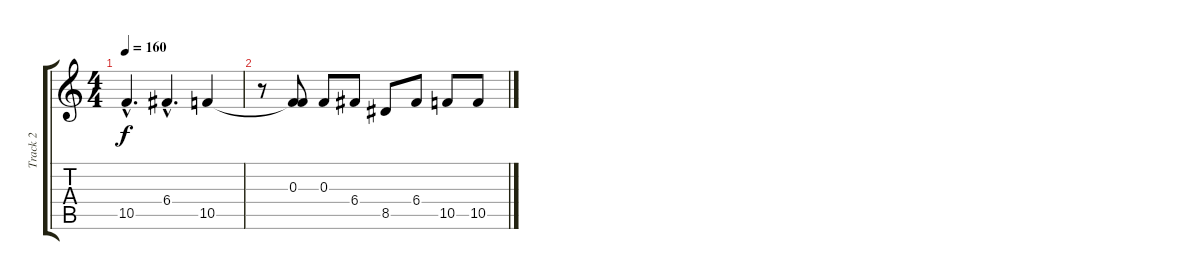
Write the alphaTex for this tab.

\track ("Track 2" "Track 2") {instrument distortionguitar}
\staff {score tabs}
\tuning (D4 A3 F3 C3 G2 C2) {hide}
\ts (4 4)
\tempo 160
\clef g2
\ks c
10.5{hac}.4{d dy f} 6.4{hac}.4{d} 10.5.4 |
r.8 (0.3 10.5{t}).8 0.3.8 6.4.8 8.5.8 6.4.8 10.5.8 10.5.8
